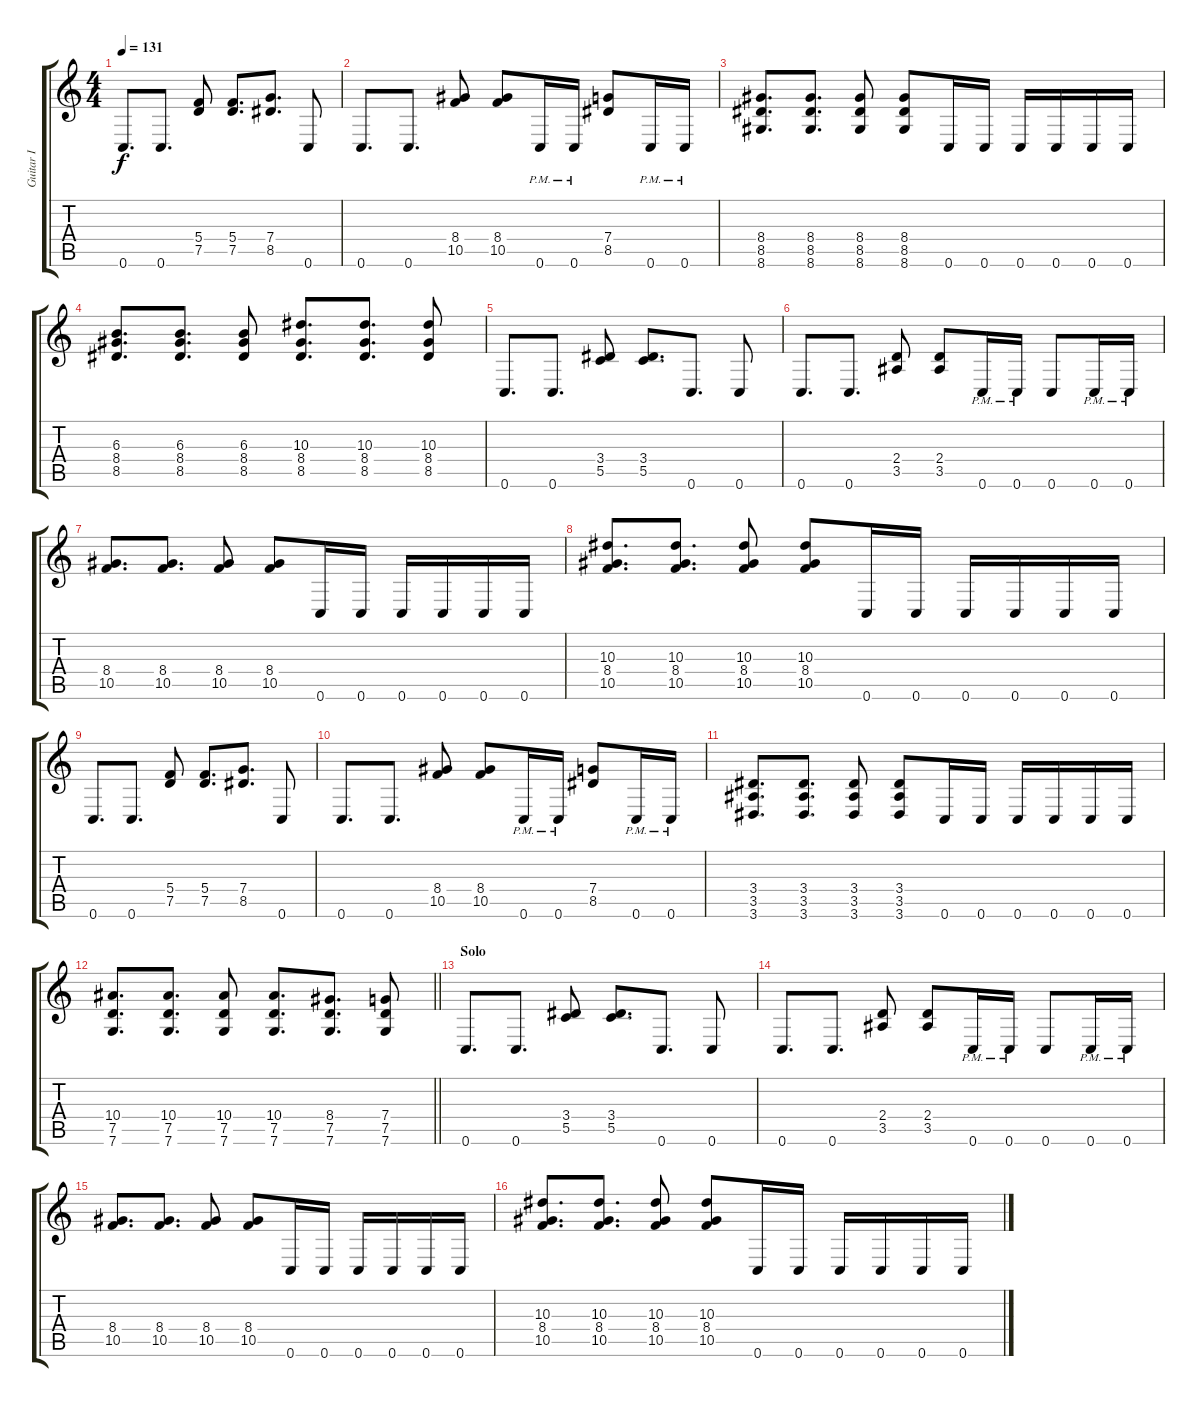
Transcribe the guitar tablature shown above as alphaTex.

\track ("Guitar I" "Guitar I") {instrument overdrivenguitar}
\staff {score tabs}
\tuning (D4 A3 F3 C3 G2 C2) {hide}
\ts (4 4)
\tempo 131
\clef g2
\ks c
0.6.8{d dy f} 0.6.8{d} (5.4 7.5).8 (5.4 7.5).8{d} (7.4 8.5).8{d} 0.6.8 |
0.6.8{d} 0.6.8{d} (8.4 10.5).8 (8.4 10.5).8 0.6{pm}.16 0.6{pm}.16 (7.4 8.5).8 0.6{pm}.16 0.6{pm}.16 |
(8.4 8.5 8.6).8{d} (8.4 8.5 8.6).8{d} (8.4 8.5 8.6).8 (8.4 8.5 8.6).8 0.6.16 0.6.16 0.6.16 0.6.16 0.6.16 0.6.16 |
(6.3 8.4 8.5).8{d} (6.3 8.4 8.5).8{d} (6.3 8.4 8.5).8 (10.3 8.4 8.5).8{d} (10.3 8.4 8.5).8{d} (10.3 8.4 8.5).8 |
0.6.8{d} 0.6.8{d} (3.4 5.5).8 (3.4 5.5).8{d} 0.6.8{d} 0.6.8 |
0.6.8{d} 0.6.8{d} (2.4 3.5).8 (2.4 3.5).8 0.6{pm}.16 0.6{pm}.16 0.6.8 0.6{pm}.16 0.6{pm}.16 |
(8.4 10.5).8{d} (8.4 10.5).8{d} (8.4 10.5).8 (8.4 10.5).8 0.6.16 0.6.16 0.6.16 0.6.16 0.6.16 0.6.16 |
(10.3 8.4 10.5).8{d} (10.3 8.4 10.5).8{d} (10.3 8.4 10.5).8 (10.3 8.4 10.5).8 0.6.16 0.6.16 0.6.16 0.6.16 0.6.16 0.6.16 |
0.6.8{d} 0.6.8{d} (5.4 7.5).8 (5.4 7.5).8{d} (7.4 8.5).8{d} 0.6.8 |
0.6.8{d} 0.6.8{d} (8.4 10.5).8 (8.4 10.5).8 0.6{pm}.16 0.6{pm}.16 (7.4 8.5).8 0.6{pm}.16 0.6{pm}.16 |
(3.4 3.5 3.6).8{d} (3.4 3.5 3.6).8{d} (3.4 3.5 3.6).8 (3.4 3.5 3.6).8 0.6.16 0.6.16 0.6.16 0.6.16 0.6.16 0.6.16 |
\barLineRight lightlight
(10.4 7.5 7.6).8{d} (10.4 7.5 7.6).8{d} (10.4 7.5 7.6).8 (10.4 7.5 7.6).8{d} (8.4 7.5 7.6).8{d} (7.4 7.5 7.6).8 |
\section ("" "Solo")
0.6.8{d} 0.6.8{d} (3.4 5.5).8 (3.4 5.5).8{d} 0.6.8{d} 0.6.8 |
0.6.8{d} 0.6.8{d} (2.4 3.5).8 (2.4 3.5).8 0.6{pm}.16 0.6{pm}.16 0.6.8 0.6{pm}.16 0.6{pm}.16 |
(8.4 10.5).8{d} (8.4 10.5).8{d} (8.4 10.5).8 (8.4 10.5).8 0.6.16 0.6.16 0.6.16 0.6.16 0.6.16 0.6.16 |
(10.3 8.4 10.5).8{d} (10.3 8.4 10.5).8{d} (10.3 8.4 10.5).8 (10.3 8.4 10.5).8 0.6.16 0.6.16 0.6.16 0.6.16 0.6.16 0.6.16
